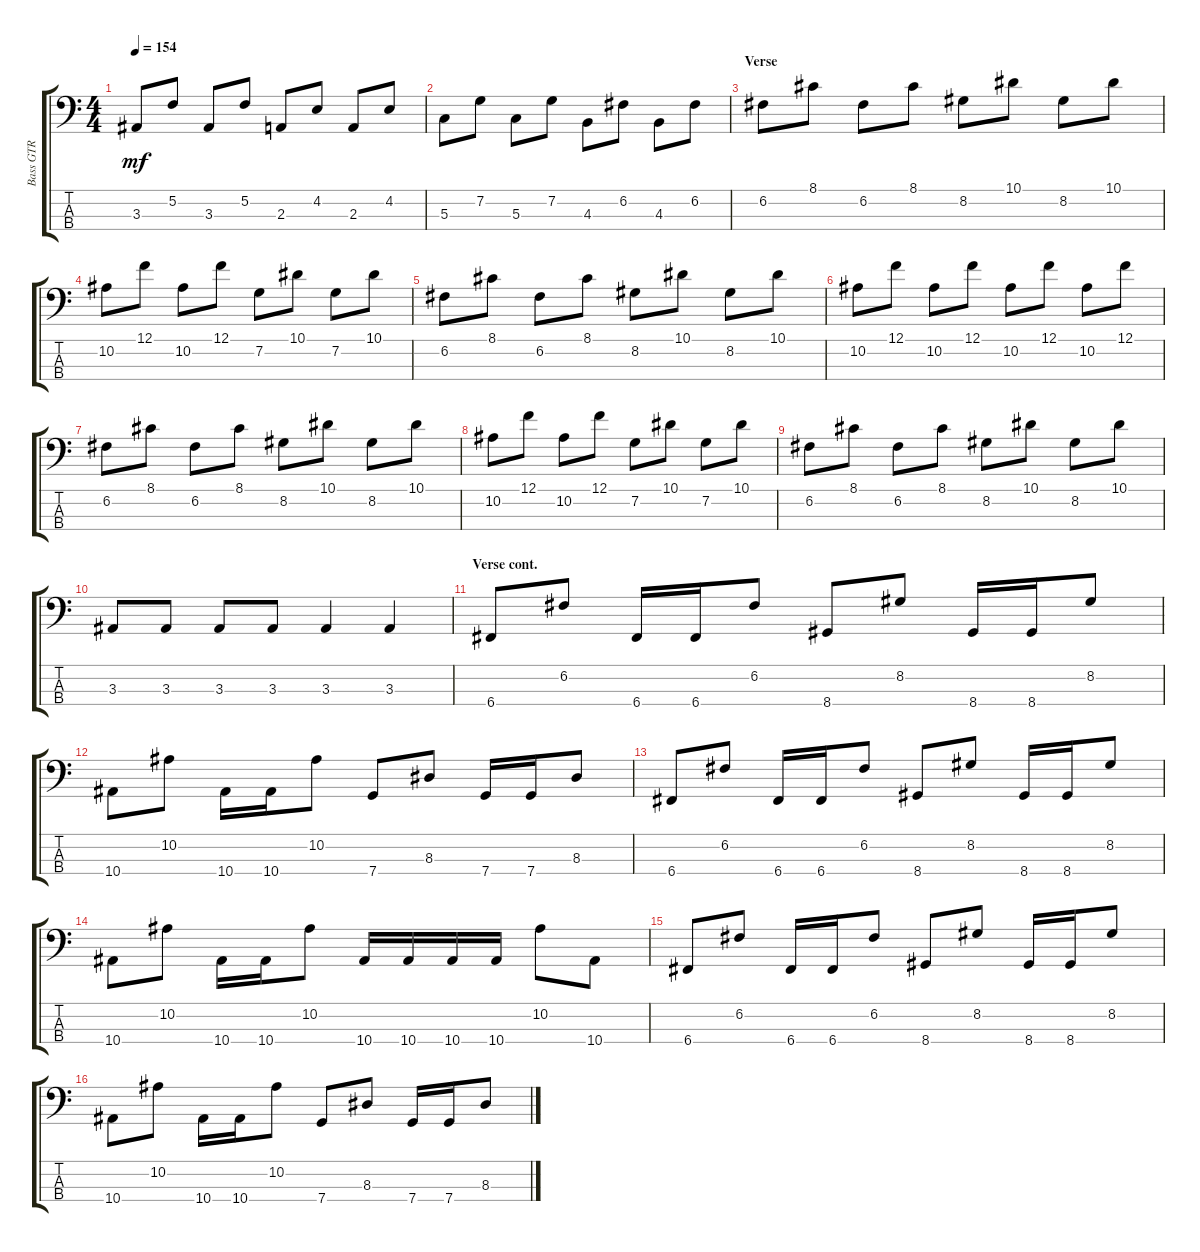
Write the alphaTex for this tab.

\track ("Bass GTR" "Bass GTR") {instrument electricbassfinger}
\staff {score tabs}
\tuning (F2 C2 G1 C1) {hide}
\ts (4 4)
\tempo 154
\clef f4
\ks aminor
3.3.8{dy mf} 5.2.8 3.3.8 5.2.8 2.3.8 4.2.8 2.3.8 4.2.8 |
5.3.8 7.2.8 5.3.8 7.2.8 4.3.8 6.2.8 4.3.8 6.2.8 |
\section ("" "Verse")
6.2.8 8.1.8 6.2.8 8.1.8 8.2.8 10.1.8 8.2.8 10.1.8 |
10.2.8 12.1.8 10.2.8 12.1.8 7.2.8 10.1.8 7.2.8 10.1.8 |
6.2.8 8.1.8 6.2.8 8.1.8 8.2.8 10.1.8 8.2.8 10.1.8 |
10.2.8 12.1.8 10.2.8 12.1.8 10.2.8 12.1.8 10.2.8 12.1.8 |
6.2.8 8.1.8 6.2.8 8.1.8 8.2.8 10.1.8 8.2.8 10.1.8 |
10.2.8 12.1.8 10.2.8 12.1.8 7.2.8 10.1.8 7.2.8 10.1.8 |
6.2.8 8.1.8 6.2.8 8.1.8 8.2.8 10.1.8 8.2.8 10.1.8 |
3.3.8 3.3.8 3.3.8 3.3.8 3.3.4 3.3.4 |
\section ("" "Verse cont.")
6.4.8 6.2.8 6.4.16 6.4.16 6.2.8 8.4.8 8.2.8 8.4.16 8.4.16 8.2.8 |
10.4.8 10.2.8 10.4.16 10.4.16 10.2.8 7.4.8 8.3.8 7.4.16 7.4.16 8.3.8 |
6.4.8 6.2.8 6.4.16 6.4.16 6.2.8 8.4.8 8.2.8 8.4.16 8.4.16 8.2.8 |
10.4.8 10.2.8 10.4.16 10.4.16 10.2.8 10.4.16 10.4.16 10.4.16 10.4.16 10.2.8 10.4.8 |
6.4.8 6.2.8 6.4.16 6.4.16 6.2.8 8.4.8 8.2.8 8.4.16 8.4.16 8.2.8 |
10.4.8 10.2.8 10.4.16 10.4.16 10.2.8 7.4.8 8.3.8 7.4.16 7.4.16 8.3.8
